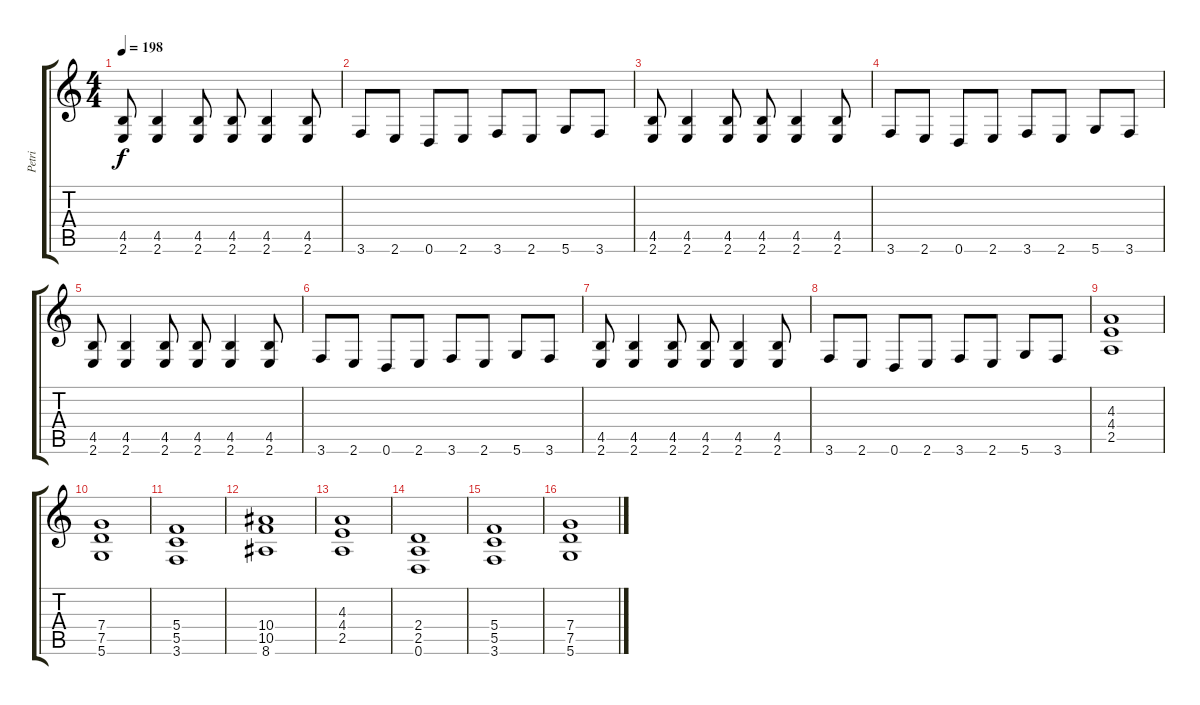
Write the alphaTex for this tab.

\track ("Petri" "Petri") {instrument distortionguitar}
\staff {score tabs}
\tuning (D4 A3 F3 C3 G2 D2) {hide}
\ts (4 4)
\tempo 198
\clef g2
\ks c
(4.5 2.6).8{dy f} (4.5 2.6).4 (4.5 2.6).8 (4.5 2.6).8 (4.5 2.6).4 (4.5 2.6).8 |
3.6.8 2.6.8 0.6.8 2.6.8 3.6.8 2.6.8 5.6.8 3.6.8 |
(4.5 2.6).8 (4.5 2.6).4 (4.5 2.6).8 (4.5 2.6).8 (4.5 2.6).4 (4.5 2.6).8 |
3.6.8 2.6.8 0.6.8 2.6.8 3.6.8 2.6.8 5.6.8 3.6.8 |
(4.5 2.6).8 (4.5 2.6).4 (4.5 2.6).8 (4.5 2.6).8 (4.5 2.6).4 (4.5 2.6).8 |
3.6.8 2.6.8 0.6.8 2.6.8 3.6.8 2.6.8 5.6.8 3.6.8 |
(4.5 2.6).8 (4.5 2.6).4 (4.5 2.6).8 (4.5 2.6).8 (4.5 2.6).4 (4.5 2.6).8 |
3.6.8 2.6.8 0.6.8 2.6.8 3.6.8 2.6.8 5.6.8 3.6.8 |
(4.3 4.4 2.5).1 |
(7.4 7.5 5.6).1 |
(5.4 5.5 3.6).1 |
(10.4 10.5 8.6).1 |
(4.3 4.4 2.5).1 |
(2.4 2.5 0.6).1 |
(5.4 5.5 3.6).1 |
(7.4 7.5 5.6).1
